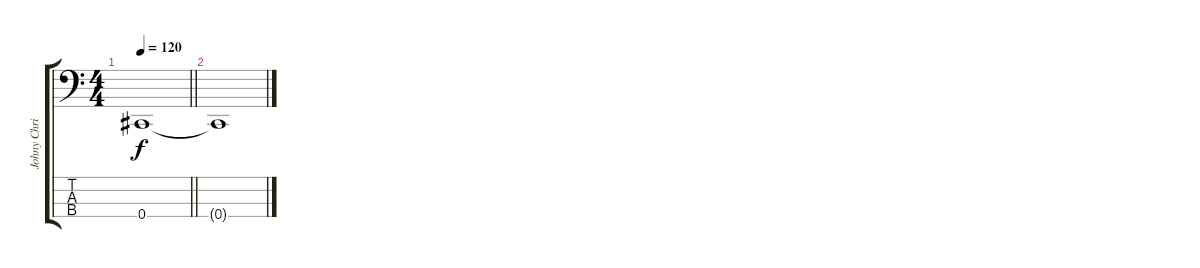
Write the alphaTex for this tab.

\track ("Johny Christ" "Johny Chri") {instrument electricbassfinger}
\staff {score tabs}
\tuning (Gb2 Db2 Ab1 Db1) {hide}
\ts (4 4)
\tempo 120
\clef f4
\barLineRight lightlight
\ks c
0.4{t}.1{dy f} |
0.4{t}.1
